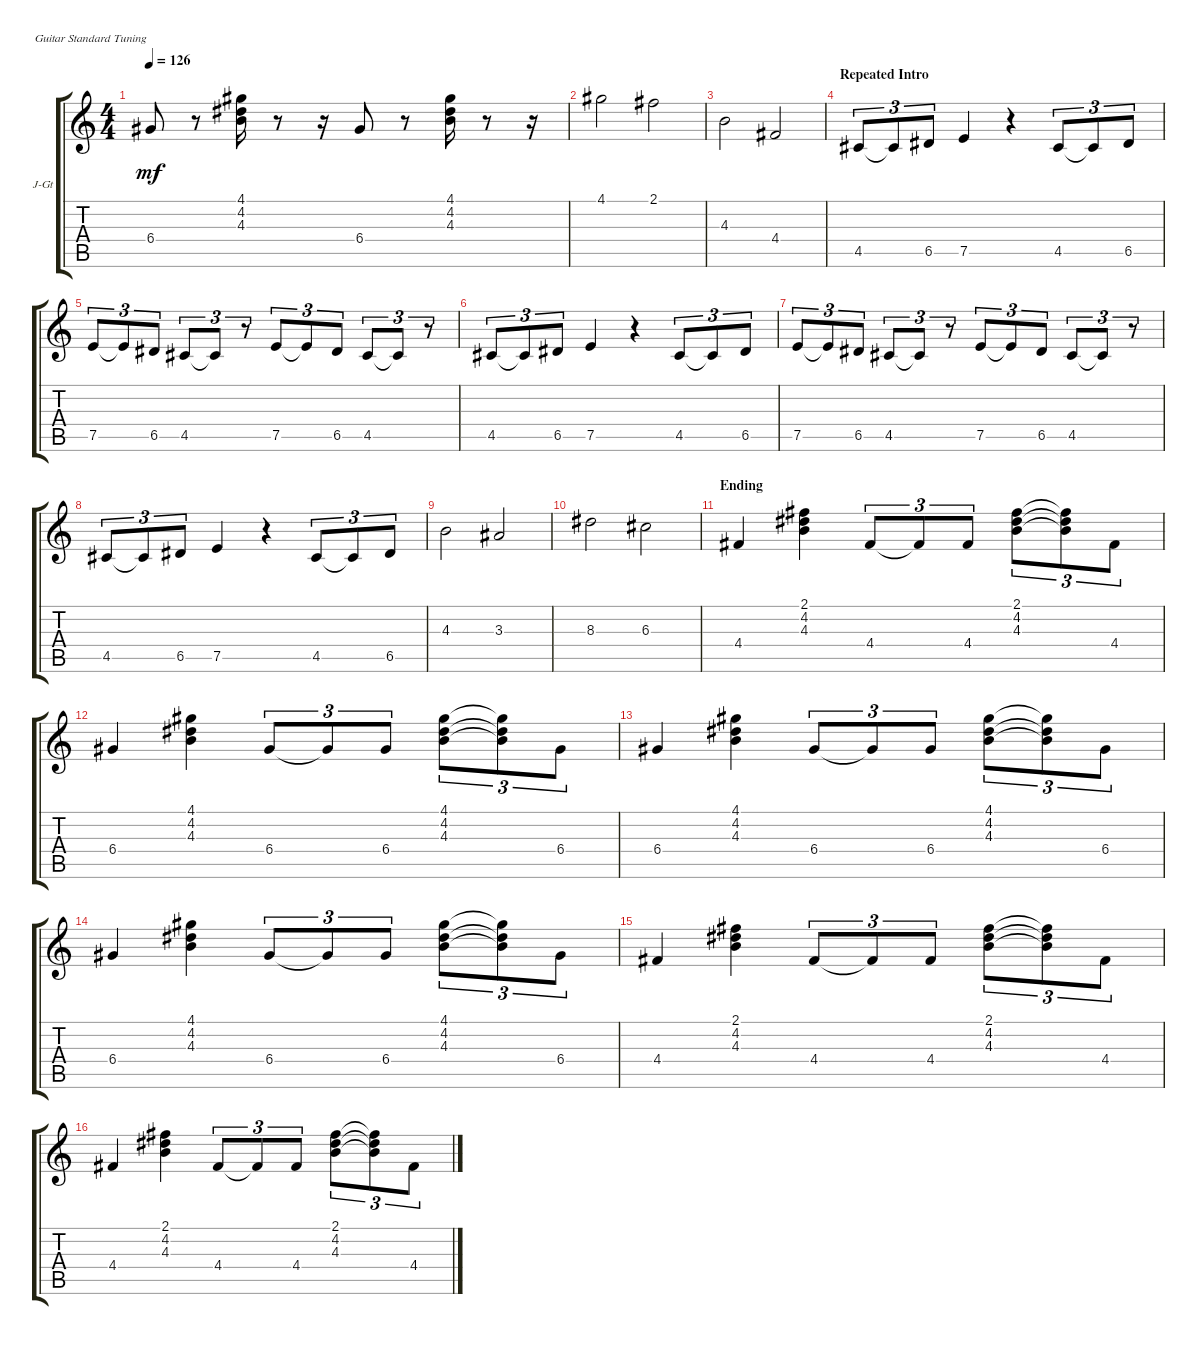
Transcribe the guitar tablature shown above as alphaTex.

\defaultSystemsLayout 4
\bracketExtendMode groupsimilarinstruments
\firstSystemTrackNameOrientation horizontal
\otherSystemsTrackNameOrientation horizontal
\track ("Jazz Guitar" "J-Gt") {instrument electricguitarclean}
\staff {score tabs}
\tuning (E4 B3 G3 D3 A2 E2)
\ts (4 4)
\tempo 126
\clef g2
\ks c
6.4.8{dy mf} r.8 (4.1 4.2 4.3).16 r.8 r.16 6.4.8 r.8 (4.1 4.2 4.3).16 r.8 r.16 |
4.1.2 2.1.2 |
4.3.2 4.4.2 |
\section ("" "Repeated Intro")
4.5.8{tu (3 2)} 4.5{t}.8{tu (3 2)} 6.5.8{tu (3 2)} 7.5.4 r.4 4.5.8{tu (3 2)} 4.5{t}.8{tu (3 2)} 6.5.8{tu (3 2)} |
7.5.8{tu (3 2)} 7.5{t}.8{tu (3 2)} 6.5.8{tu (3 2)} 4.5.8{tu (3 2)} 4.5{t}.8{tu (3 2)} r.8{tu (3 2)} 7.5.8{tu (3 2)} 7.5{t}.8{tu (3 2)} 6.5.8{tu (3 2)} 4.5.8{tu (3 2)} 4.5{t}.8{tu (3 2)} r.8{tu (3 2)} |
4.5.8{tu (3 2)} 4.5{t}.8{tu (3 2)} 6.5.8{tu (3 2)} 7.5.4 r.4 4.5.8{tu (3 2)} 4.5{t}.8{tu (3 2)} 6.5.8{tu (3 2)} |
7.5.8{tu (3 2)} 7.5{t}.8{tu (3 2)} 6.5.8{tu (3 2)} 4.5.8{tu (3 2)} 4.5{t}.8{tu (3 2)} r.8{tu (3 2)} 7.5.8{tu (3 2)} 7.5{t}.8{tu (3 2)} 6.5.8{tu (3 2)} 4.5.8{tu (3 2)} 4.5{t}.8{tu (3 2)} r.8{tu (3 2)} |
4.5.8{tu (3 2)} 4.5{t}.8{tu (3 2)} 6.5.8{tu (3 2)} 7.5.4 r.4 4.5.8{tu (3 2)} 4.5{t}.8{tu (3 2)} 6.5.8{tu (3 2)} |
4.3.2 3.3.2 |
8.3.2 6.3.2 |
\section ("" "Ending")
4.4.4 (2.1 4.2 4.3).4 4.4.8{tu (3 2)} 4.4{t}.8{tu (3 2)} 4.4.8{tu (3 2)} (2.1 4.2 4.3).8{tu (3 2)} (2.1{t} 4.2{t} 4.3{t}).8{tu (3 2)} 4.4.8{tu (3 2)} |
6.4.4 (4.1 4.2 4.3).4 6.4.8{tu (3 2)} 6.4{t}.8{tu (3 2)} 6.4.8{tu (3 2)} (4.1 4.2 4.3).8{tu (3 2)} (4.1{t} 4.2{t} 4.3{t}).8{tu (3 2)} 6.4.8{tu (3 2)} |
6.4.4 (4.1 4.2 4.3).4 6.4.8{tu (3 2)} 6.4{t}.8{tu (3 2)} 6.4.8{tu (3 2)} (4.1 4.2 4.3).8{tu (3 2)} (4.1{t} 4.2{t} 4.3{t}).8{tu (3 2)} 6.4.8{tu (3 2)} |
6.4.4 (4.1 4.2 4.3).4 6.4.8{tu (3 2)} 6.4{t}.8{tu (3 2)} 6.4.8{tu (3 2)} (4.1 4.2 4.3).8{tu (3 2)} (4.1{t} 4.2{t} 4.3{t}).8{tu (3 2)} 6.4.8{tu (3 2)} |
4.4.4 (2.1 4.2 4.3).4 4.4.8{tu (3 2)} 4.4{t}.8{tu (3 2)} 4.4.8{tu (3 2)} (2.1 4.2 4.3).8{tu (3 2)} (2.1{t} 4.2{t} 4.3{t}).8{tu (3 2)} 4.4.8{tu (3 2)} |
4.4.4 (2.1 4.2 4.3).4 4.4.8{tu (3 2)} 4.4{t}.8{tu (3 2)} 4.4.8{tu (3 2)} (2.1 4.2 4.3).8{tu (3 2)} (2.1{t} 4.2{t} 4.3{t}).8{tu (3 2)} 4.4.8{tu (3 2)}
